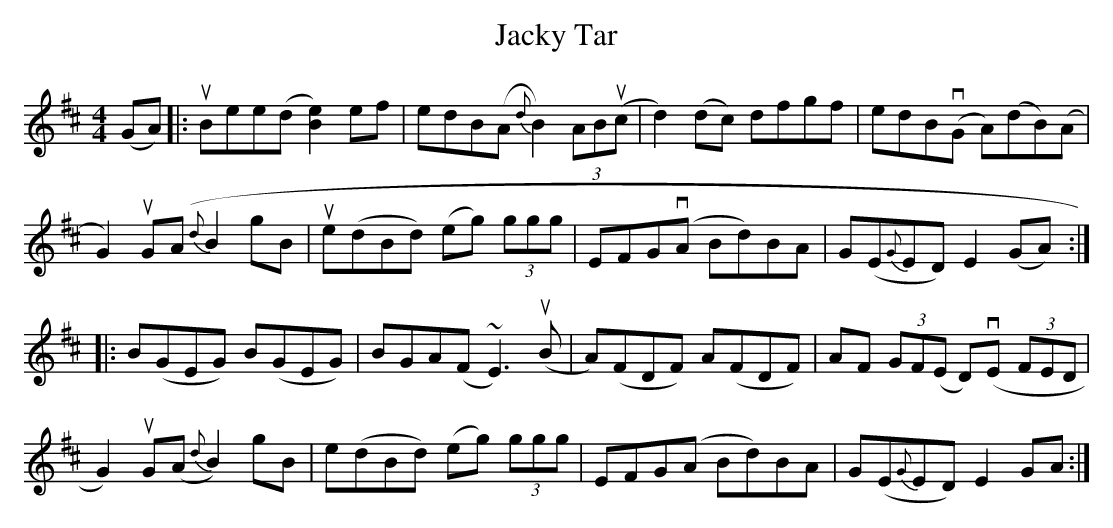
X:1
T: Jacky Tar
M: 4/4
L: 1/8
K: Edor
(GA)|:uBee(d [B2e2])ef|edB(A {d}B2)(3ABu(c|d2)(dc) dfgf|edBv(G A)(dB)(A|
G2)uG(A {d}B2gB|ue(dBd) (eg) (3ggg|EFG(vA Bd)BA|G(E{G}ED) E2(GA):|
|:B(GEG) B(GEG)|BGA(F ~E3)u(B|A)(FDF) A(FDF)|AF (3GF(E D)(vE (3FED|
G2)uG(A {d}B2)gB|e(dBd) (eg) (3ggg|EFG(A Bd)BA|G(E{G}ED) E2GA:|
